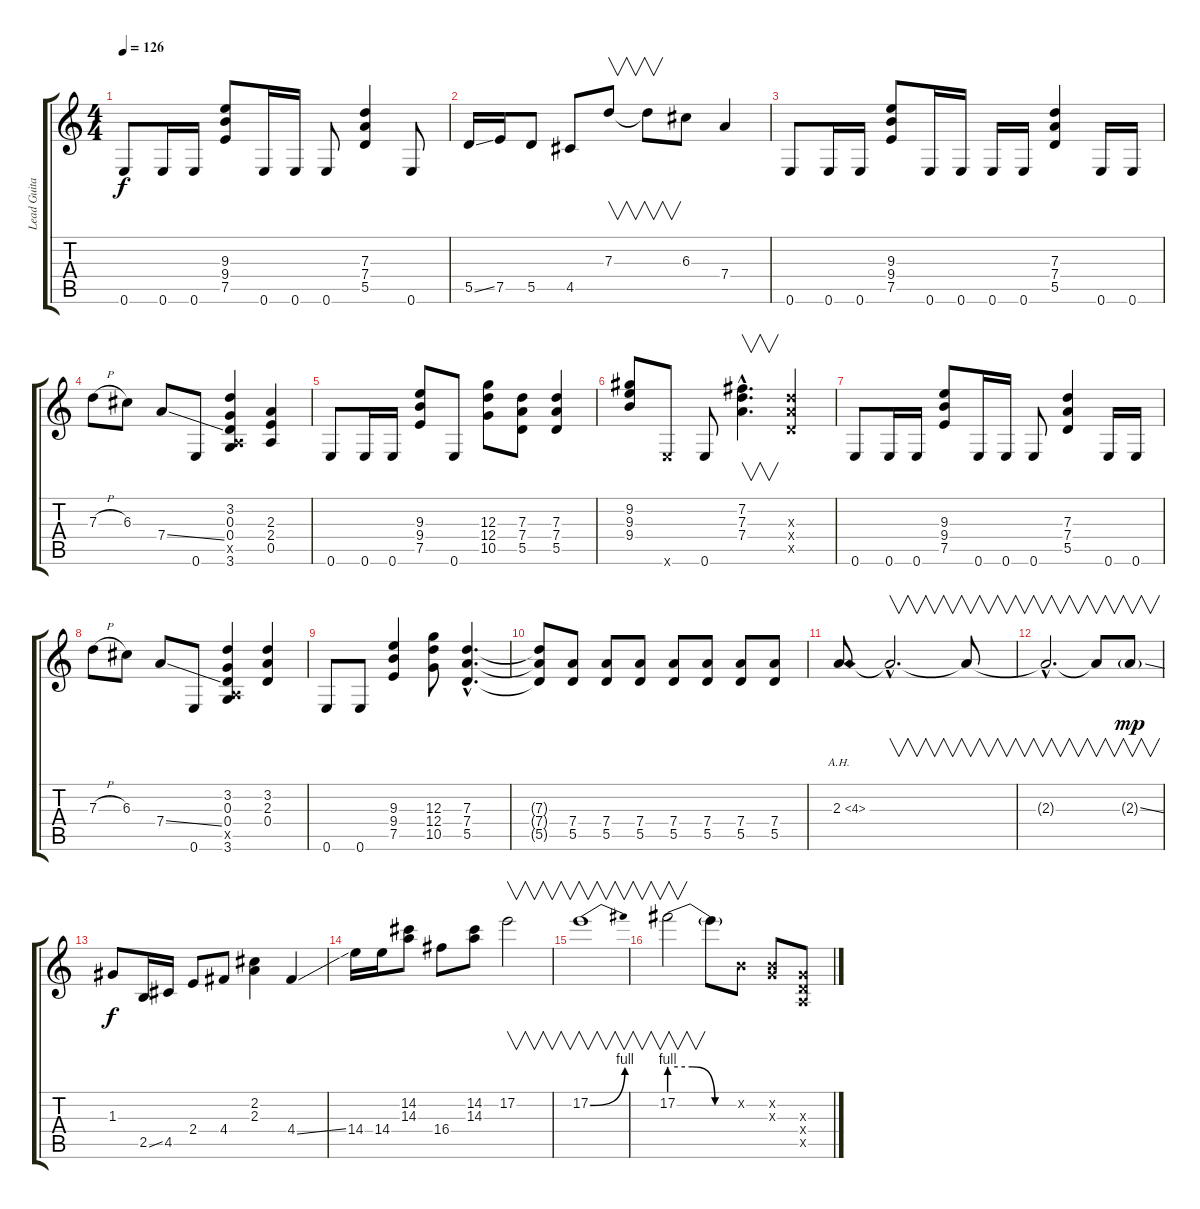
\track ("Lead Guitar" "Lead Guita") {instrument overdrivenguitar}
\staff {score tabs}
\tuning (E4 B3 G3 D3 A2 E2) {hide}
\ts (4 4)
\tempo 126
\clef g2
\ks c
0.6.8{dy f} 0.6.16 0.6.16 (9.3 9.4 7.5).8 0.6.16 0.6.16 0.6.8 (7.3 7.4 5.5).4 0.6.8 |
5.5{ss}.16 7.5.16 5.5.8 4.5.8 7.3.8{v} 7.3{t}.8{v} 6.3.8 7.4.4 |
0.6.8 0.6.16 0.6.16 (9.3 9.4 7.5).8 0.6.16 0.6.16 0.6.16 0.6.16 (7.3 7.4 5.5).4 0.6.16 0.6.16 |
7.3{h}.8 6.3.8 7.4{ss}.8 0.6.8 (3.2 0.3 0.4 0.5{x} 3.6).4 (2.3 2.4 0.5).4 |
0.6.8 0.6.16 0.6.16 (9.3 9.4 7.5).8 0.6.8 (12.3 12.4 10.5).8 (7.3 7.4 5.5).8 (7.3 7.4 5.5).4 |
(9.2 9.3 9.4).8 0.6{x}.8 0.6.8 (7.2{hac} 7.3{hac} 7.4{hac}).4{v d} (7.3{x} 7.4{x} 5.5{x}).4 |
0.6.8 0.6.16 0.6.16 (9.3 9.4 7.5).8 0.6.16 0.6.16 0.6.8 (7.3 7.4 5.5).4 0.6.16 0.6.16 |
7.3{h}.8 6.3.8 7.4{ss}.8 0.6.8 (3.2 0.3 0.4 0.5{x} 3.6).4 (3.2 2.3 0.4).4 |
0.6.8 0.6.8 (9.3 9.4 7.5).4 (12.3 12.4 10.5).8 (7.3{hac} 7.4{hac} 5.5{hac}).4{d} |
(7.3{t} 7.4{t} 5.5{t}).8 (7.4 5.5).8 (7.4 5.5).8 (7.4 5.5).8 (7.4 5.5).8 (7.4 5.5).8 (7.4 5.5).8 (7.4 5.5).8 |
2.3{ah 2}.8 2.3{hac t}.2{v d} 2.3{t}.8{v} |
2.3{hac t}.2{v d} 2.3{t}.8{v} 2.3{ss g}.8{v dy mp} |
1.3.8{dy f} 2.5{ss}.16 4.5.16 2.4.8 4.4.8 (2.2 2.3).4 4.4{ss}.4 |
14.4.16 14.4.16 (14.2 14.3).8 16.4.8 (14.2 14.3).8 17.2.2{v} |
17.2{be (bend 0 0 60 4)}.1{v} |
17.2{be (custom 0 4 20 4 40 0 60 0)}.2{v} 17.2{t}.8 0.2{x}.8 (0.2{x} 0.3{x}).8 (0.3{x} 0.4{x} 0.5{x}).8
